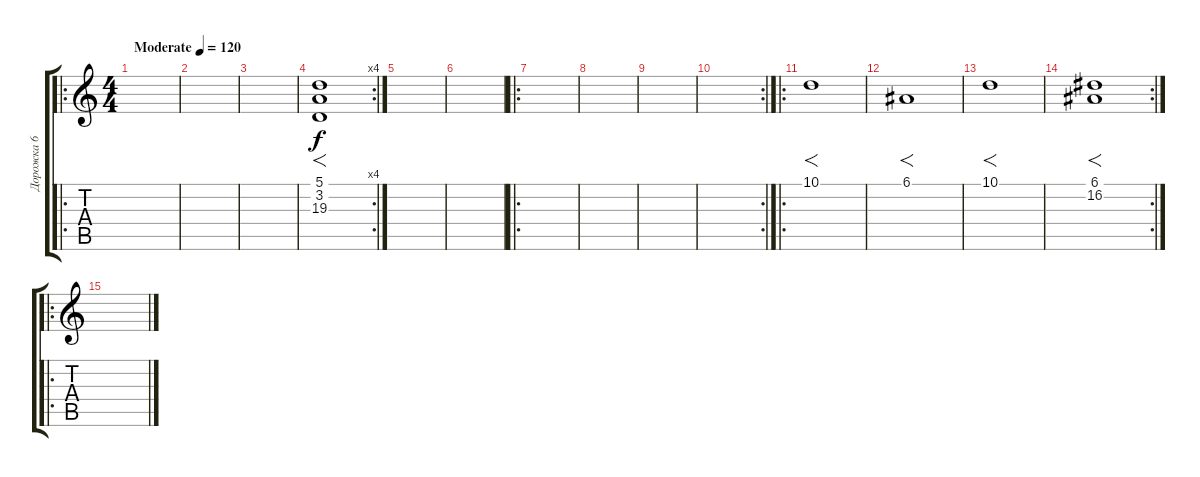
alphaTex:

\track ("Дорожка 6" "Дорожка 6") {instrument synthstrings1}
\staff {score tabs}
\tuning (E4 B3 G3 D3 A2 D2) {hide}
\ro
\ts (4 4)
\tempo (120 "Moderate")
\clef g2
\ks c
|
|
|
\rc 4
(5.1 3.2 19.3).1{f} |
|
|
\ro
|
|
|
\rc 2
|
\ro
10.1.1{f} |
6.1.1{f} |
10.1.1{f} |
\rc 2
(6.1 16.2).1{f} |
\ro
